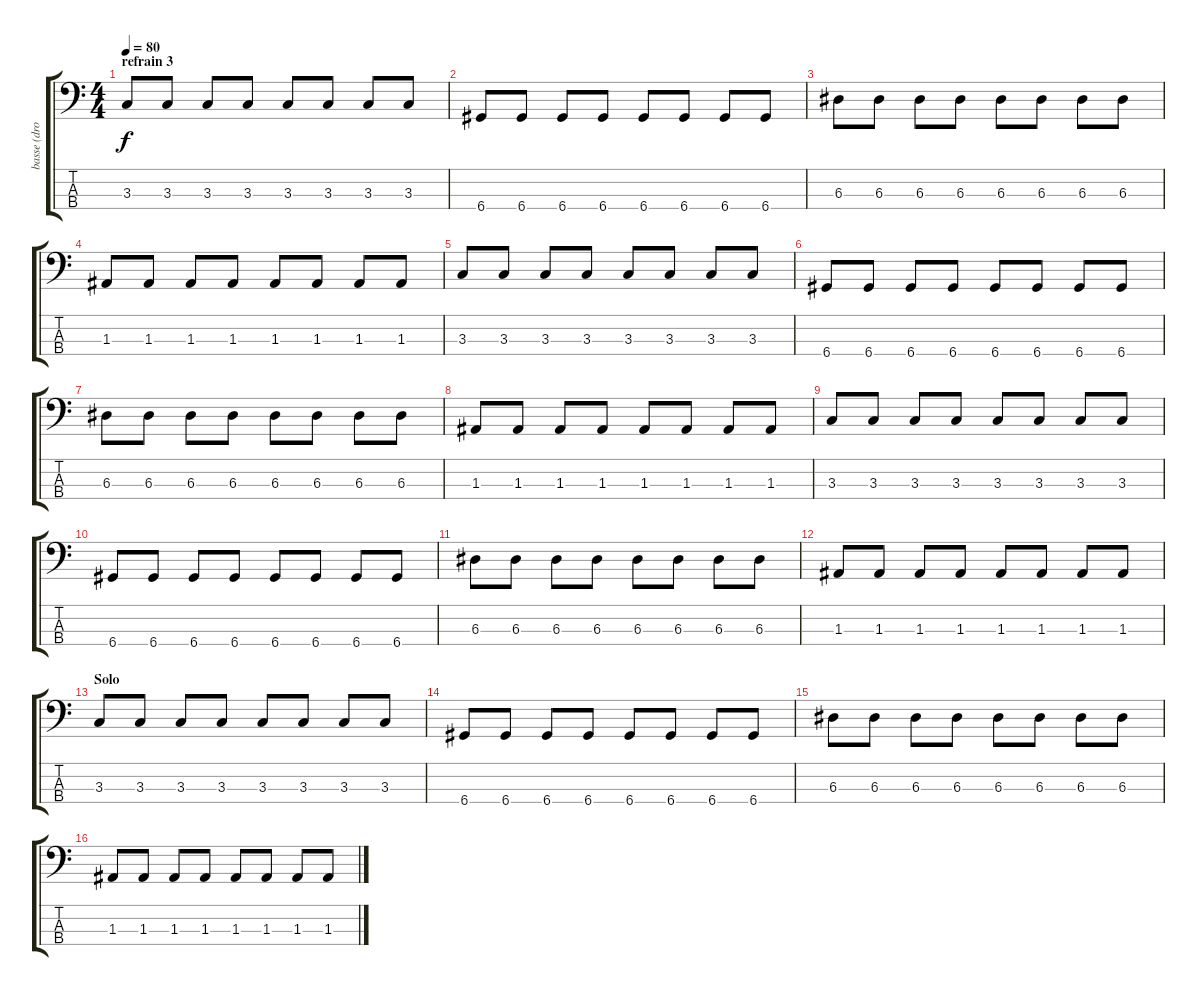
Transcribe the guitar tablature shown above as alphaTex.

\track ("basse (dropped D)" "basse (dro") {instrument electricbassfinger}
\staff {score tabs}
\tuning (G2 D2 A1 D1) {hide}
\ts (4 4)
\section ("" "refrain 3")
\tempo 80
\clef f4
\ks c
3.3.8{dy f} 3.3.8 3.3.8 3.3.8 3.3.8 3.3.8 3.3.8 3.3.8 |
6.4.8 6.4.8 6.4.8 6.4.8 6.4.8 6.4.8 6.4.8 6.4.8 |
6.3.8 6.3.8 6.3.8 6.3.8 6.3.8 6.3.8 6.3.8 6.3.8 |
1.3.8 1.3.8 1.3.8 1.3.8 1.3.8 1.3.8 1.3.8 1.3.8 |
3.3.8 3.3.8 3.3.8 3.3.8 3.3.8 3.3.8 3.3.8 3.3.8 |
6.4.8 6.4.8 6.4.8 6.4.8 6.4.8 6.4.8 6.4.8 6.4.8 |
6.3.8 6.3.8 6.3.8 6.3.8 6.3.8 6.3.8 6.3.8 6.3.8 |
1.3.8 1.3.8 1.3.8 1.3.8 1.3.8 1.3.8 1.3.8 1.3.8 |
3.3.8 3.3.8 3.3.8 3.3.8 3.3.8 3.3.8 3.3.8 3.3.8 |
6.4.8 6.4.8 6.4.8 6.4.8 6.4.8 6.4.8 6.4.8 6.4.8 |
6.3.8 6.3.8 6.3.8 6.3.8 6.3.8 6.3.8 6.3.8 6.3.8 |
1.3.8 1.3.8 1.3.8 1.3.8 1.3.8 1.3.8 1.3.8 1.3.8 |
\section ("" "Solo")
3.3.8 3.3.8 3.3.8 3.3.8 3.3.8 3.3.8 3.3.8 3.3.8 |
6.4.8 6.4.8 6.4.8 6.4.8 6.4.8 6.4.8 6.4.8 6.4.8 |
6.3.8 6.3.8 6.3.8 6.3.8 6.3.8 6.3.8 6.3.8 6.3.8 |
1.3.8 1.3.8 1.3.8 1.3.8 1.3.8 1.3.8 1.3.8 1.3.8
